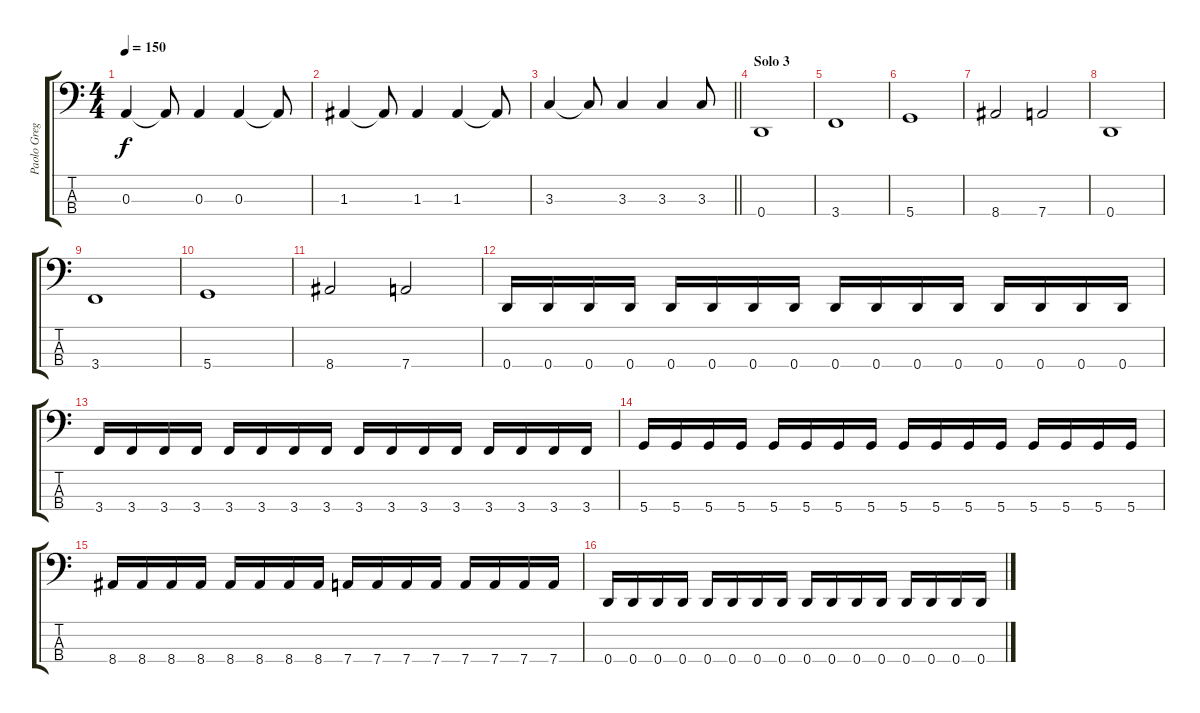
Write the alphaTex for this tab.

\track ("Paolo Gregoletto" "Paolo Greg") {instrument electricbasspick}
\staff {score tabs}
\tuning (G2 D2 A1 D1) {hide}
\ts (4 4)
\tempo 150
\clef f4
\ks c
0.3.4{dy f} 0.3{t}.8 0.3.4 0.3.4 0.3{t}.8 |
1.3.4 1.3{t}.8 1.3.4 1.3.4 1.3{t}.8 |
\barLineRight lightlight
3.3.4 3.3{t}.8 3.3.4 3.3.4 3.3.8 |
\section ("" "Solo 3")
0.4.1 |
3.4.1 |
5.4.1 |
8.4.2 7.4.2 |
0.4.1 |
3.4.1 |
5.4.1 |
8.4.2 7.4.2 |
0.4.16 0.4.16 0.4.16 0.4.16 0.4.16 0.4.16 0.4.16 0.4.16 0.4.16 0.4.16 0.4.16 0.4.16 0.4.16 0.4.16 0.4.16 0.4.16 |
3.4.16 3.4.16 3.4.16 3.4.16 3.4.16 3.4.16 3.4.16 3.4.16 3.4.16 3.4.16 3.4.16 3.4.16 3.4.16 3.4.16 3.4.16 3.4.16 |
5.4.16 5.4.16 5.4.16 5.4.16 5.4.16 5.4.16 5.4.16 5.4.16 5.4.16 5.4.16 5.4.16 5.4.16 5.4.16 5.4.16 5.4.16 5.4.16 |
8.4.16 8.4.16 8.4.16 8.4.16 8.4.16 8.4.16 8.4.16 8.4.16 7.4.16 7.4.16 7.4.16 7.4.16 7.4.16 7.4.16 7.4.16 7.4.16 |
0.4.16 0.4.16 0.4.16 0.4.16 0.4.16 0.4.16 0.4.16 0.4.16 0.4.16 0.4.16 0.4.16 0.4.16 0.4.16 0.4.16 0.4.16 0.4.16
